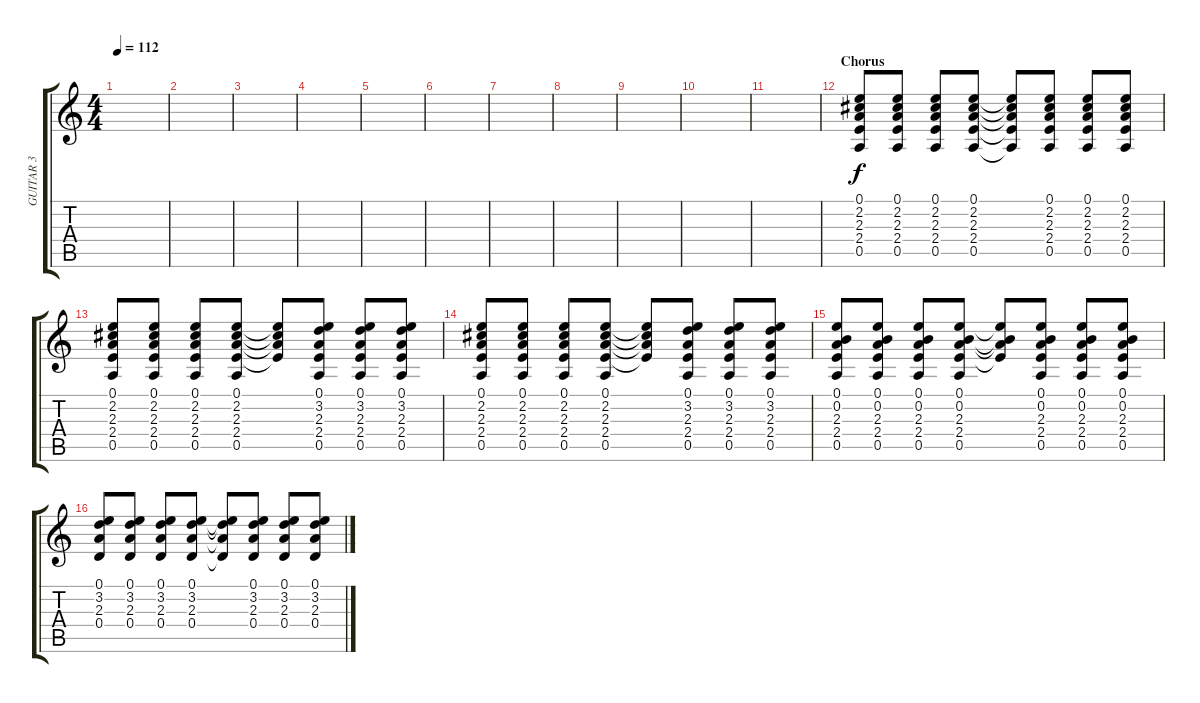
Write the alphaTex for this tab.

\track ("GUITAR 3" "GUITAR 3") {instrument distortionguitar}
\staff {score tabs}
\tuning (E4 B3 G3 D3 A2 E2) {hide}
\ts (4 4)
\tempo 112
\clef g2
\ks c
|
|
|
|
|
|
|
|
|
|
|
\section ("" "Chorus")
(0.1 2.2 2.3 2.4 0.5).8 (0.1 2.2 2.3 2.4 0.5).8 (0.1 2.2 2.3 2.4 0.5).8 (0.1 2.2 2.3 2.4 0.5).8 (0.1{t} 2.2{t} 2.3{t} 2.4{t} 0.5{t}).8 (0.1 2.2 2.3 2.4 0.5).8 (0.1 2.2 2.3 2.4 0.5).8 (0.1 2.2 2.3 2.4 0.5).8 |
(0.1 2.2 2.3 2.4 0.5).8 (0.1 2.2 2.3 2.4 0.5).8 (0.1 2.2 2.3 2.4 0.5).8 (0.1 2.2 2.3 2.4 0.5).8 (0.1{t} 2.2{t} 2.3{t} 2.4{t}).8 (0.1 3.2 2.3 2.4 0.5).8 (0.1 3.2 2.3 2.4 0.5).8 (0.1 3.2 2.3 2.4 0.5).8 |
(0.1 2.2 2.3 2.4 0.5).8 (0.1 2.2 2.3 2.4 0.5).8 (0.1 2.2 2.3 2.4 0.5).8 (0.1 2.2 2.3 2.4 0.5).8 (0.1{t} 2.2{t} 2.3{t} 2.4{t}).8 (0.1 3.2 2.3 2.4 0.5).8 (0.1 3.2 2.3 2.4 0.5).8 (0.1 3.2 2.3 2.4 0.5).8 |
(0.1 0.2 2.3 2.4 0.5).8 (0.1 0.2 2.3 2.4 0.5).8 (0.1 0.2 2.3 2.4 0.5).8 (0.1 0.2 2.3 2.4 0.5).8 (0.1{t} 0.2{t} 2.3{t} 2.4{t}).8 (0.1 0.2 2.3 2.4 0.5).8 (0.1 0.2 2.3 2.4 0.5).8 (0.1 0.2 2.3 2.4 0.5).8 |
(0.1 3.2 2.3 0.4).8 (0.1 3.2 2.3 0.4).8 (0.1 3.2 2.3 0.4).8 (0.1 3.2 2.3 0.4).8 (0.1{t} 3.2{t} 2.3{t} 0.4{t}).8 (0.1 3.2 2.3 0.4).8 (0.1 3.2 2.3 0.4).8 (0.1 3.2 2.3 0.4).8
